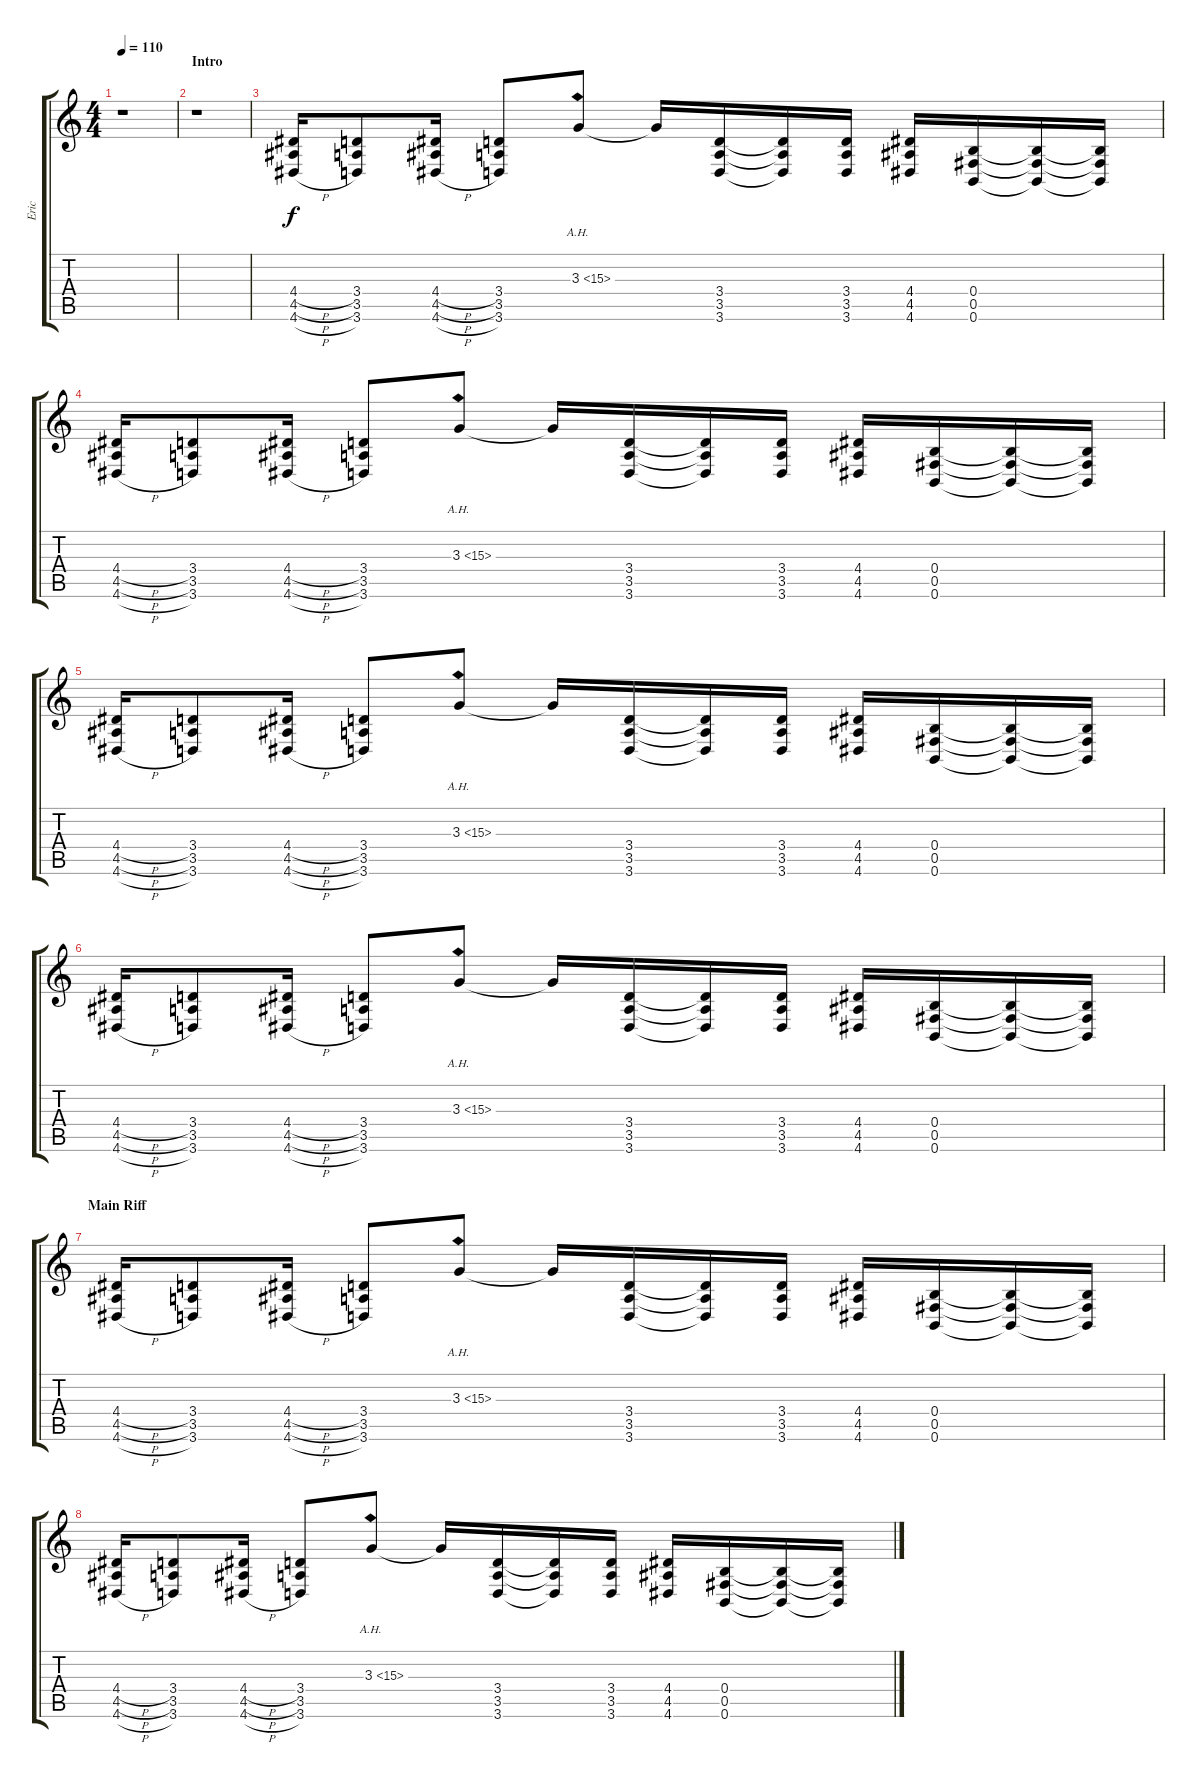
\track ("Eric" "Eric") {instrument overdrivenguitar}
\staff {score tabs}
\tuning (Db4 Ab3 E3 B2 Gb2 B1) {hide}
\ts (4 4)
\tempo 110
\clef g2
\ks c
r.1{dy f instrument overdrivenguitar} |
\section ("" "Intro")
r.1 |
(4.4{h} 4.5{h} 4.6{h}).16 (3.4 3.5 3.6).8 (4.4{h} 4.5{h} 4.6{h}).16 (3.4 3.5 3.6).8 3.3{ah 12}.8 3.3{t}.16 (3.4 3.5 3.6).16 (3.4{t} 3.5{t} 3.6{t}).16 (3.4 3.5 3.6).16 (4.4 4.5 4.6).16 (0.4 0.5 0.6).16 (0.4{t} 0.5{t} 0.6{t}).16 (0.4{t} 0.5{t} 0.6{t}).16 |
(4.4{h} 4.5{h} 4.6{h}).16 (3.4 3.5 3.6).8 (4.4{h} 4.5{h} 4.6{h}).16 (3.4 3.5 3.6).8 3.3{ah 12}.8 3.3{t}.16 (3.4 3.5 3.6).16 (3.4{t} 3.5{t} 3.6{t}).16 (3.4 3.5 3.6).16 (4.4 4.5 4.6).16 (0.4 0.5 0.6).16 (0.4{t} 0.5{t} 0.6{t}).16 (0.4{t} 0.5{t} 0.6{t}).16 |
(4.4{h} 4.5{h} 4.6{h}).16 (3.4 3.5 3.6).8 (4.4{h} 4.5{h} 4.6{h}).16 (3.4 3.5 3.6).8 3.3{ah 12}.8 3.3{t}.16 (3.4 3.5 3.6).16 (3.4{t} 3.5{t} 3.6{t}).16 (3.4 3.5 3.6).16 (4.4 4.5 4.6).16 (0.4 0.5 0.6).16 (0.4{t} 0.5{t} 0.6{t}).16 (0.4{t} 0.5{t} 0.6{t}).16 |
(4.4{h} 4.5{h} 4.6{h}).16 (3.4 3.5 3.6).8 (4.4{h} 4.5{h} 4.6{h}).16 (3.4 3.5 3.6).8 3.3{ah 12}.8 3.3{t}.16 (3.4 3.5 3.6).16 (3.4{t} 3.5{t} 3.6{t}).16 (3.4 3.5 3.6).16 (4.4 4.5 4.6).16 (0.4 0.5 0.6).16 (0.4{t} 0.5{t} 0.6{t}).16 (0.4{t} 0.5{t} 0.6{t}).16 |
\section ("" "Main Riff")
(4.4{h} 4.5{h} 4.6{h}).16 (3.4 3.5 3.6).8 (4.4{h} 4.5{h} 4.6{h}).16 (3.4 3.5 3.6).8 3.3{ah 12}.8 3.3{t}.16 (3.4 3.5 3.6).16 (3.4{t} 3.5{t} 3.6{t}).16 (3.4 3.5 3.6).16 (4.4 4.5 4.6).16 (0.4 0.5 0.6).16 (0.4{t} 0.5{t} 0.6{t}).16 (0.4{t} 0.5{t} 0.6{t}).16 |
(4.4{h} 4.5{h} 4.6{h}).16 (3.4 3.5 3.6).8 (4.4{h} 4.5{h} 4.6{h}).16 (3.4 3.5 3.6).8 3.3{ah 12}.8 3.3{t}.16 (3.4 3.5 3.6).16 (3.4{t} 3.5{t} 3.6{t}).16 (3.4 3.5 3.6).16 (4.4 4.5 4.6).16 (0.4 0.5 0.6).16 (0.4{t} 0.5{t} 0.6{t}).16 (0.4{t} 0.5{t} 0.6{t}).16
